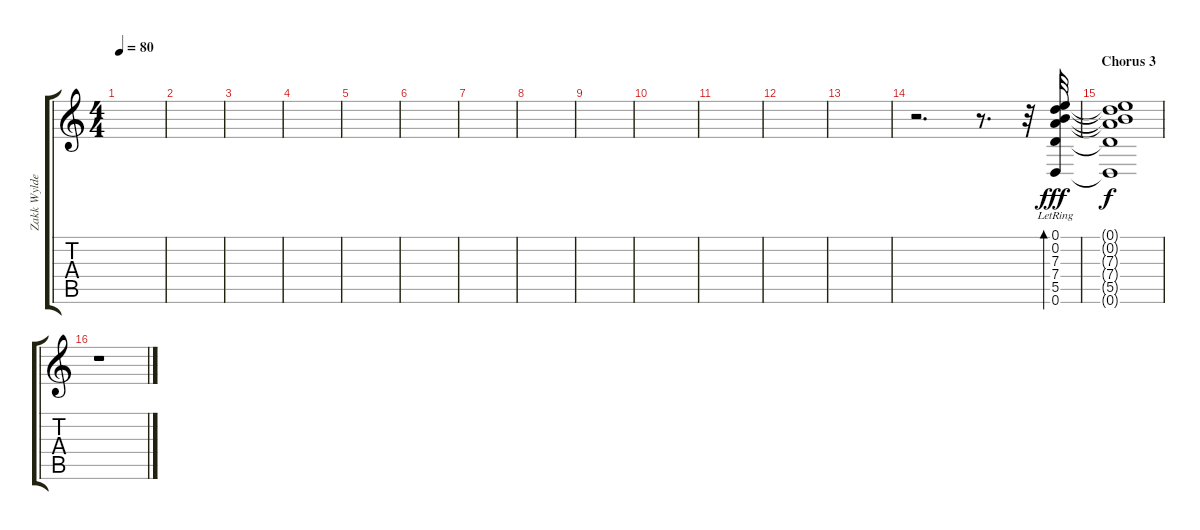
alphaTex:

\track ("Zakk Wylde (Acoustic Guitar)" "Zakk Wylde") {instrument acousticguitarsteel}
\staff {score tabs}
\tuning (E4 B3 G3 D3 A2 D2) {hide}
\ts (4 4)
\tempo 80
\clef g2
\ks c
|
|
|
|
|
|
|
|
|
|
|
|
|
r.2{d} r.8{d} r.32 (0.1{lr} 0.2{lr} 7.3{lr} 7.4{lr} 5.5{lr} 0.6{lr}).32{bd 240 dy fff} |
\section ("" "Chorus 3")
(0.1{t} 0.2{t} 7.3{t} 7.4{t} 5.5{t} 0.6{t}).1{dy f} |
r.1
